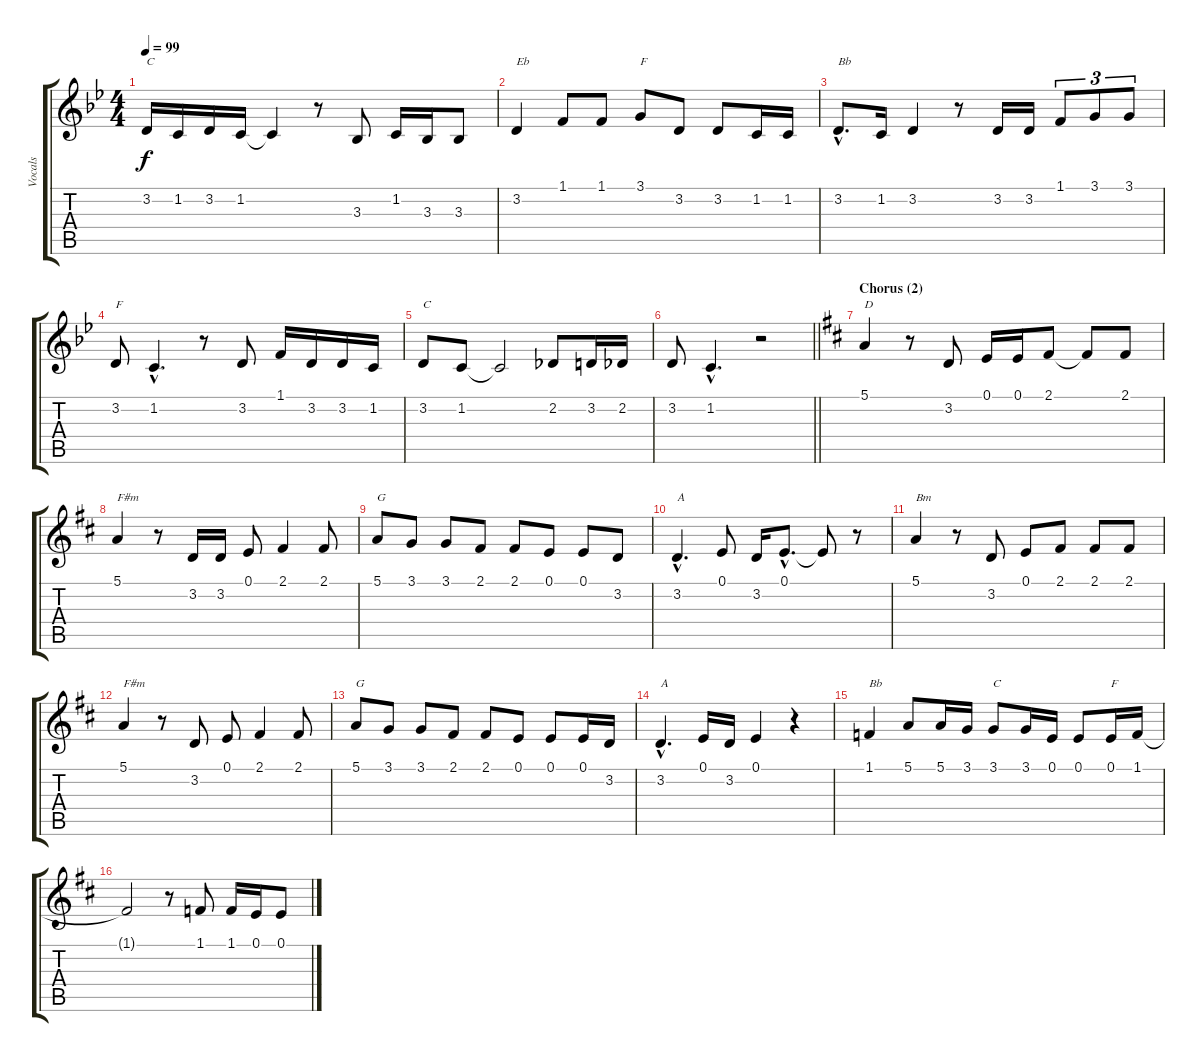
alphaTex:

\track ("Vocals" "Vocals") {instrument sopranosax}
\staff {score tabs}
\tuning (E4 B3 G3 D3 A2 E2) {hide}
\ts (4 4)
\tempo 99
\clef g2
\ks gminor
3.2{t}.16{txt "C" dy f} 1.2.16 3.2.16 1.2.16 1.2{t}.4 r.8 3.3.8 1.2.16 3.3.16 3.3.8 |
3.2.4{txt "Eb"} 1.1.8 1.1.8 3.1.8{txt "F"} 3.2.8 3.2.8 1.2.16 1.2.16 |
3.2{hac}.8{d txt "Bb"} 1.2.16 3.2.4 r.8 3.2.16 3.2.16 1.1.8{tu (3 2)} 3.1.8{tu (3 2)} 3.1.8{tu (3 2)} |
3.2.8{txt "F"} 1.2{hac}.4{d} r.8 3.2.8 1.1.16 3.2.16 3.2.16 1.2.16 |
3.2.8{txt "C"} 1.2.8 1.2{t}.2 2.2.8 3.2.16 2.2.16 |
\barLineRight lightlight
3.2.8 1.2{hac}.4{d} r.2 |
\section ("" "Chorus (2)")
\ks d
5.1.4{txt "D"} r.8 3.2.8 0.1.16 0.1.16 2.1.8 2.1{t}.8 2.1.8 |
5.1.4{txt "F#m"} r.8 3.2.16 3.2.16 0.1.8 2.1.4 2.1.8 |
5.1.8{txt "G"} 3.1.8 3.1.8 2.1.8 2.1.8 0.1.8 0.1.8 3.2.8 |
3.2{hac}.4{d txt "A"} 0.1.8 3.2.16 0.1{hac}.8{d} 0.1{t}.8 r.8 |
5.1.4{txt "Bm"} r.8 3.2.8 0.1.8 2.1.8 2.1.8 2.1.8 |
5.1.4{txt "F#m"} r.8 3.2.8 0.1.8 2.1.4 2.1.8 |
5.1.8{txt "G"} 3.1.8 3.1.8 2.1.8 2.1.8 0.1.8 0.1.8 0.1.16 3.2.16 |
3.2{hac}.4{d txt "A"} 0.1.16 3.2.16 0.1.4 r.4 |
1.1.4{txt "Bb"} 5.1.8 5.1.16 3.1.16 3.1.8{txt "C"} 3.1.16 0.1.16 0.1.8 0.1.16{txt "F"} 1.1.16 |
1.1{t}.2 r.8 1.1.8 1.1.16 0.1.16 0.1.8
